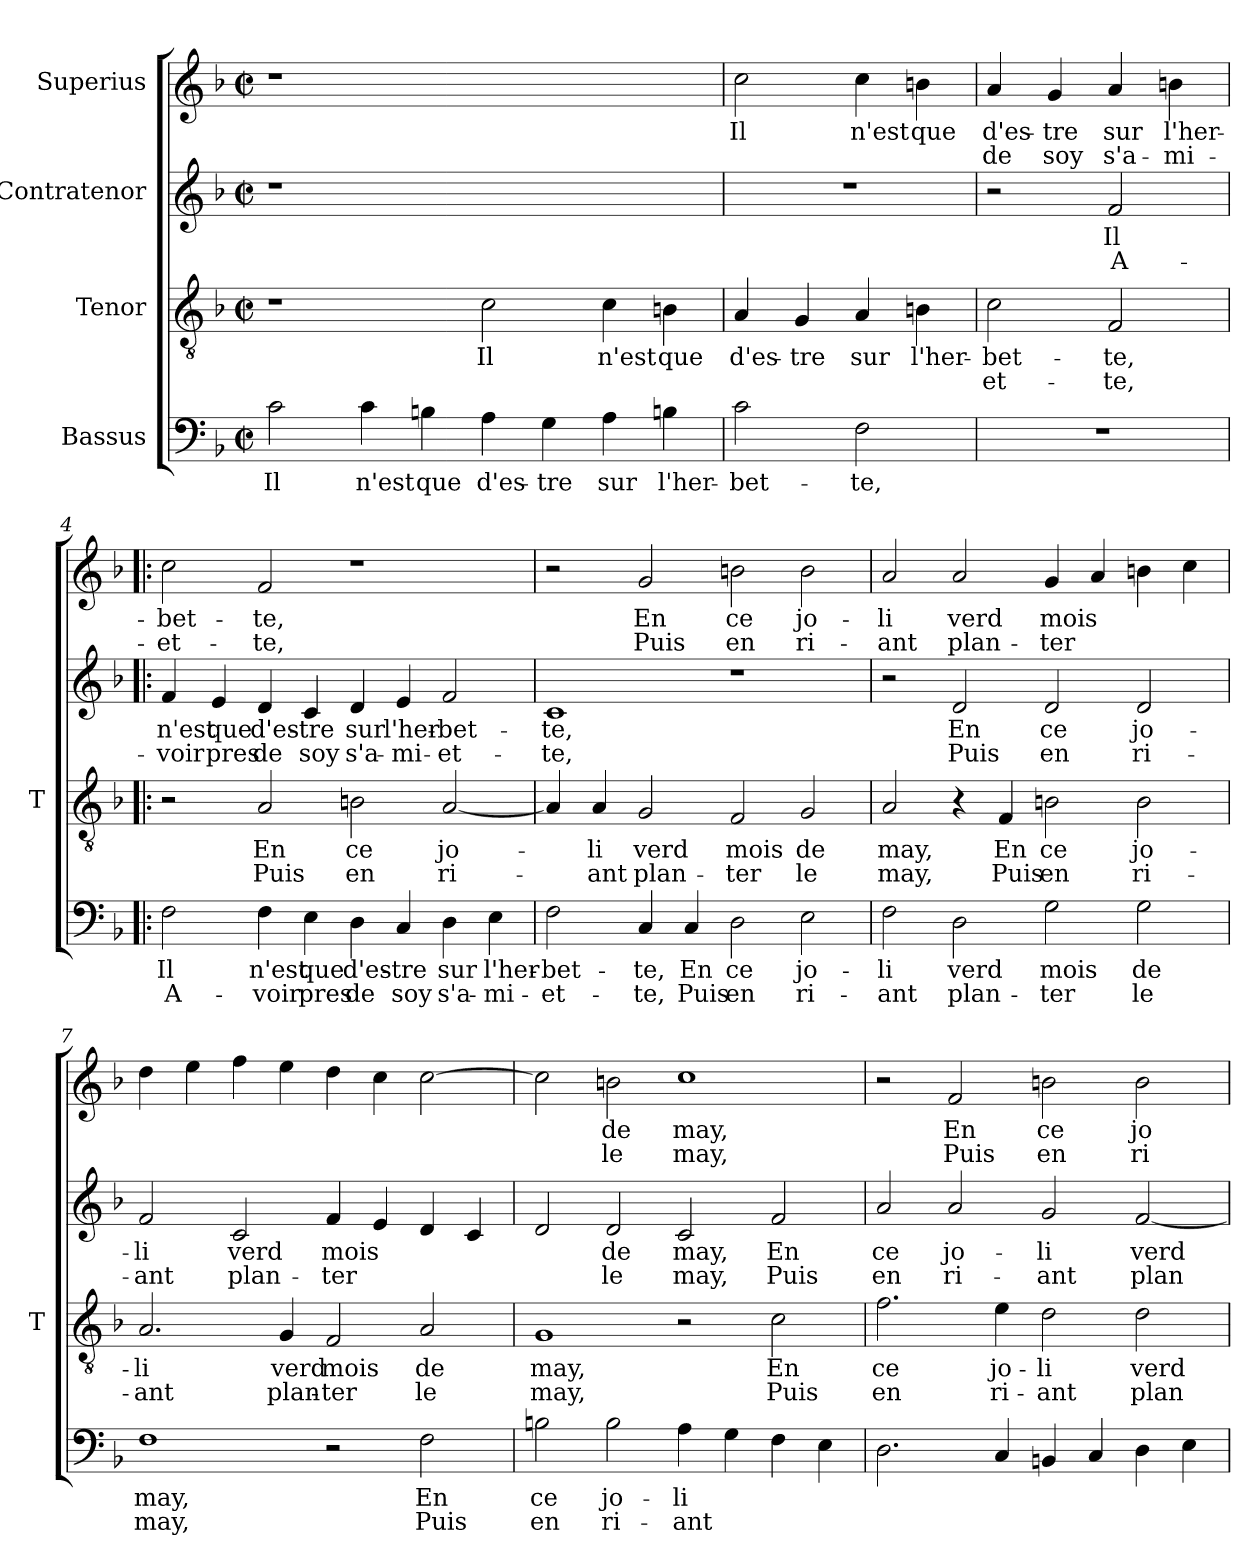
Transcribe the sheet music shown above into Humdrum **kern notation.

**kern	**text	**text	**kern	**text	**text	**kern	**text	**text	**kern	**text	**text
*part4	*part4	*part4	*part3	*part3	*part3	*part2	*part2	*part2	*part1	*part1	*part1
*staff4	*staff4	*staff4	*staff3	*staff3	*staff3	*staff2	*staff2	*staff2	*staff1	*staff1	*staff1
*I"Bassus	*	*	*I"Tenor	*	*	*I"Contratenor	*	*	*I"Superius	*	*
*	*	*	*I'T	*	*	*	*	*	*	*	*
*clefF4	*	*	*clefGv2	*	*	*clefG2	*	*	*clefG2	*	*
*k[b-]	*	*	*k[b-]	*	*	*k[b-]	*	*	*k[b-]	*	*
*F:	*	*	*F:	*	*	*F:	*	*	*F:	*	*
*M2/2	*	*	*M2/2	*	*	*M2/2	*	*	*M2/2	*	*
*met(c|)	*	*	*met(c|)	*	*	*met(c|)	*	*	*met(c|)	*	*
=1	=1	=1	=1	=1	=1	=1	=1	=1	=1	=1	=1
2c	-Il	.	1r	.	.	1r	.	.	1r	.	.
4c	-n'est	.	.	.	.	.	.	.	.	.	.
4Bn	-que	.	.	.	.	.	.	.	.	.	.
4A	d'es-	.	2c	-Il	.	1ryy	.	.	1ryy	.	.
4G	-tre	.	.	.	.	.	.	.	.	.	.
4A	-sur	.	4c	-n'est	.	.	.	.	.	.	.
4Bn	l'her-	.	4Bn	-que	.	.	.	.	.	.	.
=2	=2	=2	=2	=2	=2	=2	=2	=2	=2	=2	=2
2c	bet-	.	4A	d'es-	.	1r	.	.	2cc	-Il	.
.	.	.	4G	-tre	.	.	.	.	.	.	.
2F	-te,	.	4A	-sur	.	.	.	.	4cc	-n'est	.
.	.	.	4Bn	l'her-	.	.	.	.	4bn	-que	.
=3	=3	=3	=3	=3	=3	=3	=3	=3	=3	=3	=3
1r	.	.	2c	bet-	- et-	2r	.	.	4a	d'es-	-de
.	.	.	.	.	.	.	.	.	4g	-tre	-soy
.	.	.	2F	-te,	-te,	2f	-Il	A-	4a	-sur	s'a-
.	.	.	.	.	.	.	.	.	4bn	l'her-	mi-
=4!|:	=4!|:	=4!|:	=4!|:	=4!|:	=4!|:	=4!|:	=4!|:	=4!|:	=4!|:	=4!|:	=4!|:
2F	-Il	A-	2r	.	.	4f	-n'est	-voir	2cc	bet-	et-
.	.	.	.	.	.	4e	-que	-pres	.	.	.
4F	-n'est	-voir	2A	-En	-Puis	4d	d'es-	-de	2f	-te,	-te,
4E	-que	-pres	.	.	.	4c	-tre	-soy	.	.	.
4D	d'es-	-de	2Bn	-ce	-en	4d	-sur	s'a-	1r	.	.
4C	-tre	-soy	.	.	.	4e	l'her-	mi-	.	.	.
4D	-sur	s'a-	[2A	jo-	ri-	2f	bet-	et-	.	.	.
4E	l'her-	mi-	.	.	.	.	.	.	.	.	.
=5	=5	=5	=5	=5	=5	=5	=5	=5	=5	=5	=5
2F	bet-	et-	4A]	.	.	1c	-te,	-te,	2r	.	.
.	.	.	4A	-li	-ant	.	.	.	.	.	.
4C	-te,	-te,	2G	-verd	plan-	.	.	.	2g	-En	-Puis
4C	-En	-Puis	.	.	.	.	.	.	.	.	.
2D	-ce	-en	2F	-mois	-ter	1r	.	.	2bn	-ce	-en
2E	jo-	ri-	2G	-de	-le	.	.	.	2b	jo-	ri-
=6	=6	=6	=6	=6	=6	=6	=6	=6	=6	=6	=6
2F	-li	-ant	2A	-may,	-may,	2r	.	.	2a	-li	-ant
2D	-verd	plan-	4r	.	.	2d	-En	-Puis	2a	-verd	plan-
.	.	.	4F	-En	-Puis	.	.	.	.	.	.
2G	-mois	-ter	2Bn	-ce	-en	2d	-ce	-en	4g	-mois	-ter
.	.	.	.	.	.	.	.	.	4a	.	.
2G	-de	-le	2B	jo-	ri-	2d	jo-	ri-	4bn	.	.
.	.	.	.	.	.	.	.	.	4cc	.	.
!!LO:PB:g=z
=7	=7	=7	=7	=7	=7	=7	=7	=7	=7	=7	=7
1F	-may,	-may,	2.A	-li	-ant	2f	-li	-ant	4dd	.	.
.	.	.	.	.	.	.	.	.	4ee	.	.
.	.	.	.	.	.	2c	-verd	plan-	4ff	.	.
.	.	.	4G	-verd	plan-	.	.	.	4ee	.	.
2r	.	.	2F	-mois	-ter	4f	-mois	-ter	4dd	.	.
.	.	.	.	.	.	4e	.	.	4cc	.	.
2F	-En	-Puis	2A	-de	-le	4d	.	.	[2cc	.	.
.	.	.	.	.	.	4c	.	.	.	.	.
=8	=8	=8	=8	=8	=8	=8	=8	=8	=8	=8	=8
2Bn	-ce	-en	1G	-may,	-may,	2d	.	.	2cc]	.	.
2B	jo-	ri-	.	.	.	2d	-de	-le	2bn	-de	-le
4A	-li	-ant	2r	.	.	2c	-may,	-may,	1cc	-may,	-may,
4G	.	.	.	.	.	.	.	.	.	.	.
4F	.	.	2c	-En	-Puis	2f	-En	-Puis	.	.	.
4E	.	.	.	.	.	.	.	.	.	.	.
=9	=9	=9	=9	=9	=9	=9	=9	=9	=9	=9	=9
2.D	.	.	2.f	-ce	-en	2a	-ce	-en	2r	.	.
.	.	.	.	.	.	2a	jo-	ri-	2f	-En	-Puis
4C	.	.	4e	jo-	ri-	.	.	.	.	.	.
4BBn	.	.	2d	-li	-ant	2g	-li	-ant	2bn	-ce	-en
4C	.	.	.	.	.	.	.	.	.	.	.
4D	.	.	2d	-verd	plan-	[2f	-verd	-plan	2b	jo-	ri-
4E	.	.	.	.	.	.	.	.	.	.	.
=	=	=	=	=	=	=	=	=	=	=	=
*-	*-	*-	*-	*-	*-	*-	*-	*-	*-	*-	*-
